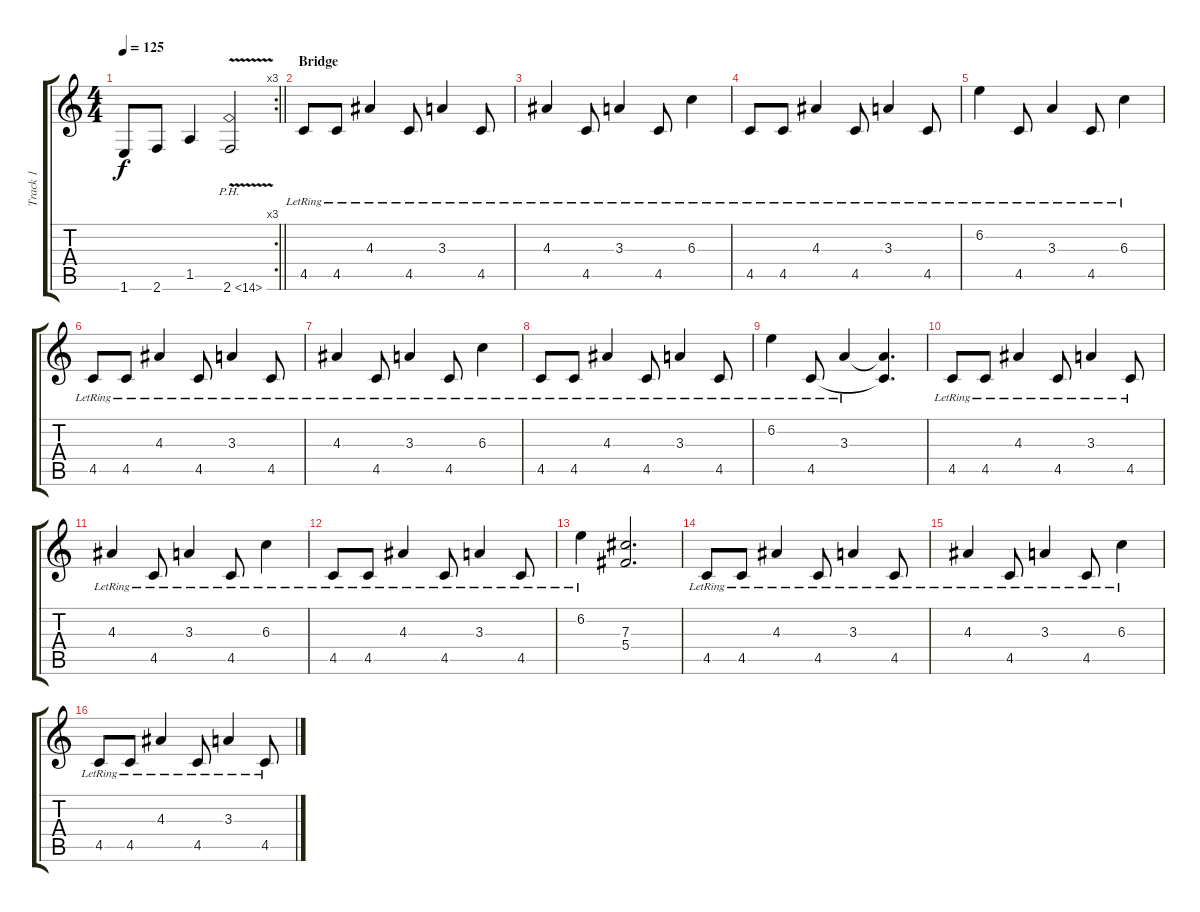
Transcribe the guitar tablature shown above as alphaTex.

\track ("Track 1" "Track 1") {instrument distortionguitar}
\staff {score tabs}
\tuning (Eb4 Bb3 Gb3 Db3 Ab2 Eb2) {hide}
\rc 3
\ts (4 4)
\tempo 125
\clef g2
\barLineRight lightlight
\ks c
1.6.8{dy f} 2.6.8 1.5.4 2.6{ph 12 v}.2 |
\section ("" "Bridge")
4.5{lr}.8{instrument electricguitarclean} 4.5{lr}.8 4.3{lr}.4 4.5{lr}.8 3.3{lr}.4 4.5{lr}.8 |
4.3{lr}.4 4.5{lr}.8 3.3{lr}.4 4.5{lr}.8 6.3{lr}.4 |
4.5{lr}.8 4.5{lr}.8 4.3{lr}.4 4.5{lr}.8 3.3{lr}.4 4.5{lr}.8 |
6.2{lr}.4 4.5{lr}.8 3.3{lr}.4 4.5{lr}.8 6.3{lr}.4 |
4.5{lr}.8 4.5{lr}.8 4.3{lr}.4 4.5{lr}.8 3.3{lr}.4 4.5{lr}.8 |
4.3{lr}.4 4.5{lr}.8 3.3{lr}.4 4.5{lr}.8 6.3{lr}.4 |
4.5{lr}.8 4.5{lr}.8 4.3{lr}.4 4.5{lr}.8 3.3{lr}.4 4.5{lr}.8 |
6.2{lr}.4 4.5{lr}.8 3.3{lr}.4 (3.3{t} 4.5{t}).4{d} |
4.5{lr}.8 4.5{lr}.8 4.3{lr}.4 4.5{lr}.8 3.3{lr}.4 4.5{lr}.8 |
4.3{lr}.4 4.5{lr}.8 3.3{lr}.4 4.5{lr}.8 6.3{lr}.4 |
4.5{lr}.8 4.5{lr}.8 4.3{lr}.4 4.5{lr}.8 3.3{lr}.4 4.5{lr}.8 |
6.2{lr}.4 (7.3 5.4).2{d instrument distortionguitar} |
4.5{lr}.8{instrument electricguitarclean} 4.5{lr}.8 4.3{lr}.4 4.5{lr}.8 3.3{lr}.4 4.5{lr}.8 |
4.3{lr}.4 4.5{lr}.8 3.3{lr}.4 4.5{lr}.8 6.3{lr}.4 |
4.5{lr}.8 4.5{lr}.8 4.3{lr}.4 4.5{lr}.8 3.3{lr}.4 4.5{lr}.8
